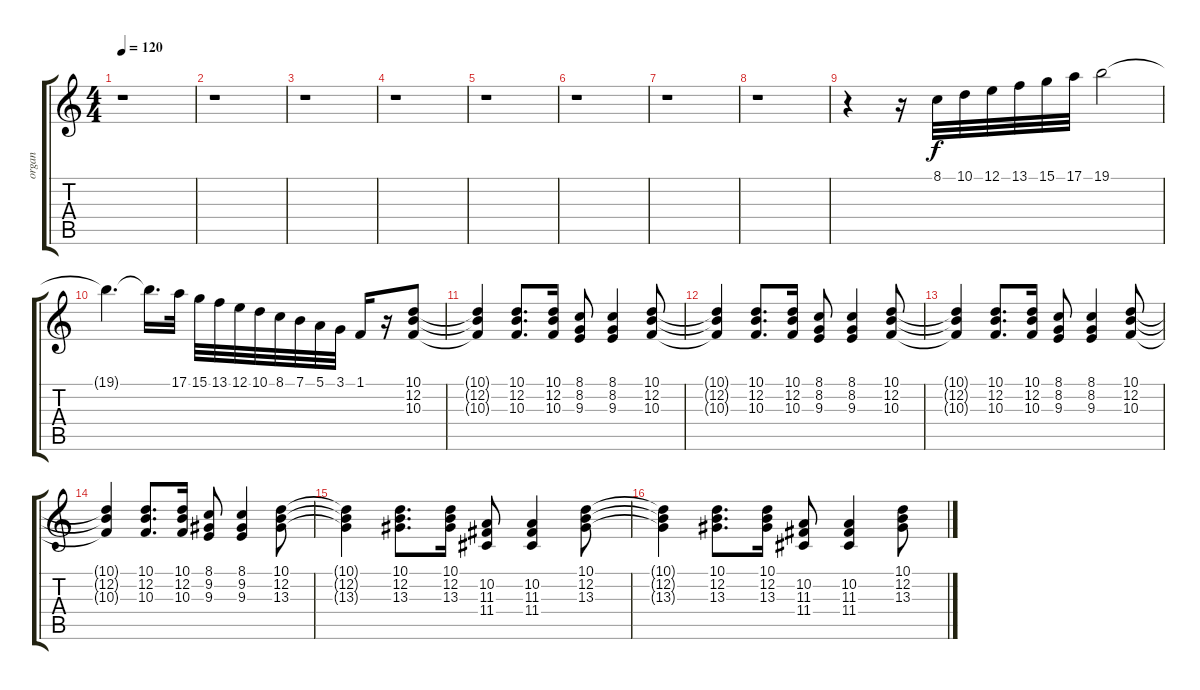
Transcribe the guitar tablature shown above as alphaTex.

\track ("organ" "organ") {instrument percussiveorgan}
\staff {score tabs}
\tuning (E4 B3 G3 D3 A2 E2) {hide}
\ts (4 4)
\tempo 120
\clef g2
\ks c
r.1{dy f} |
r.1 |
r.1 |
r.1 |
r.1 |
r.1 |
r.1 |
r.1 |
r.4 r.16 8.1.32 10.1.32 12.1.32 13.1.32 15.1.32 17.1.32 19.1.2 |
19.1{t}.4{d} 19.1{t}.16{d} 17.1.32 15.1.32 13.1.32 12.1.32 10.1.32 8.1.32 7.1.32 5.1.32 3.1.32 1.1.16 r.16 (10.1 12.2 10.3).8 |
(10.1{t} 12.2{t} 10.3{t}).4 (10.1 12.2 10.3).8{d} (10.1 12.2 10.3).16 (8.1 8.2 9.3).8 (8.1 8.2 9.3).4 (10.1 12.2 10.3).8 |
(10.1{t} 12.2{t} 10.3{t}).4 (10.1 12.2 10.3).8{d} (10.1 12.2 10.3).16 (8.1 8.2 9.3).8 (8.1 8.2 9.3).4 (10.1 12.2 10.3).8 |
(10.1{t} 12.2{t} 10.3{t}).4 (10.1 12.2 10.3).8{d} (10.1 12.2 10.3).16 (8.1 8.2 9.3).8 (8.1 8.2 9.3).4 (10.1 12.2 10.3).8 |
(10.1{t} 12.2{t} 10.3{t}).4 (10.1 12.2 10.3).8{d} (10.1 12.2 10.3).16 (8.1 9.2 9.3).8 (8.1 9.2 9.3).4 (10.1 12.2 13.3).8 |
(10.1{t} 12.2{t} 13.3{t}).4 (10.1 12.2 13.3).8{d} (10.1 12.2 13.3).16 (10.2 11.3 11.4).8 (10.2 11.3 11.4).4 (10.1 12.2 13.3).8 |
(10.1{t} 12.2{t} 13.3{t}).4 (10.1 12.2 13.3).8{d} (10.1 12.2 13.3).16 (10.2 11.3 11.4).8 (10.2 11.3 11.4).4 (10.1 12.2 13.3).8
